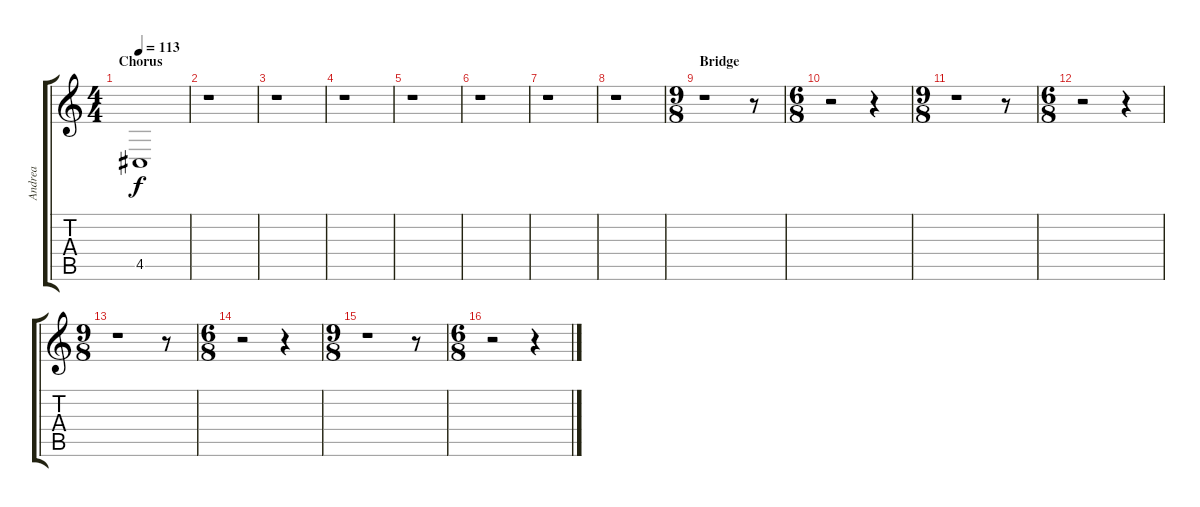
\track ("Andrea" "Andrea") {instrument tuba}
\staff {score tabs}
\tuning (E4 B3 G3 D3 A2 E2) {hide}
\ts (4 4)
\section ("" "Chorus")
\tempo 113
\clef g2
\ks c
4.5.1{dy f} |
r.1 |
r.1 |
r.1 |
r.1 |
r.1 |
r.1 |
r.1 |
\ts (9 8)
\section ("" "Bridge")
r.1 r.8 |
\ts (6 8)
r.2 r.4 |
\ts (9 8)
r.1 r.8 |
\ts (6 8)
r.2 r.4 |
\ts (9 8)
r.1 r.8 |
\ts (6 8)
r.2 r.4 |
\ts (9 8)
r.1 r.8 |
\ts (6 8)
r.2 r.4
